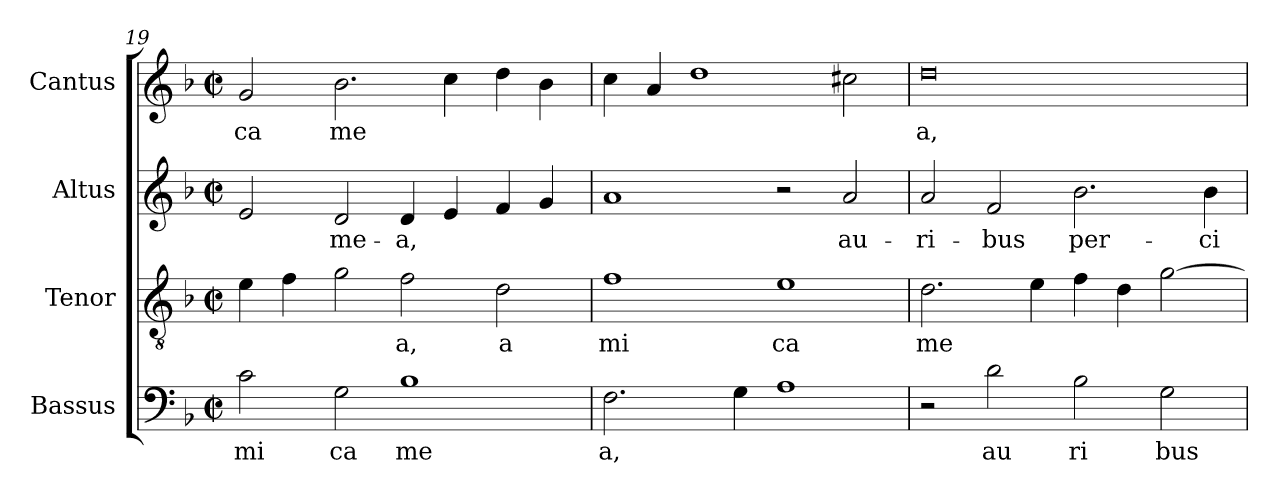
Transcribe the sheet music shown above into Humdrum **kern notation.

**kern	**text	**kern	**text	**kern	**text	**kern	**text
*part4	*part4	*part3	*part3	*part2	*part2	*part1	*part1
*staff4	*staff4	*staff3	*staff3	*staff2	*staff2	*staff1	*staff1
*I"Bassus	*	*I"Tenor	*	*I"Altus	*	*I"Cantus	*
!!LO:LB:g=z
*clefF4	*	*clefGv2	*	*clefG2	*	*clefG2	*
*k[b-]	*	*k[b-]	*	*k[b-]	*	*k[b-]	*
*F:	*	*F:	*	*F:	*	*F:	*
*M2/2	*	*M2/2	*	*M2/2	*	*M2/2	*
*met(c|)	*	*met(c|)	*	*met(c|)	*	*met(c|)	*
=19	=19	=19	=19	=19	=19	=19	=19
!	!LO:LY:b:cj	!	!	!	!	!	!LO:LY:b:cj
*	*	*^	*	*	*	*	*
2c\	mi	4e\	4ryy	.	2e/	.	2g/	-ca
.	.	4f\	32ryy	.	.	.	.	.
.	.	.	1ryy	.	.	.	.	.
!	!LO:LY:b:cj	!	!	!	!	!LO:LY:b:cj	!	!LO:LY:b
2G\	ca	2g\	.	.	2d/	me-	2.b-\	me
!	!LO:LY:b:cj	!	!	!LO:LY:b:cj	!	!LO:LY:b:cj	!	!
1B-	me	2f\	.	a,	4d/	-a,	.	.
.	.	.	.	.	4e/	.	4cc\	.
.	.	.	2ryy	.	.	.	.	.
!	!	!	!	!LO:LY:b:cj	!	!	!	!
.	.	2d\	.	a	4f/	.	4dd\	.
.	.	.	.	.	4g/	.	4b-\	.
.	.	.	8..ryy	.	.	.	.	.
=20	=20	=20	=20	=20	=20	=20	=20	=20
!	!LO:LY:b:cj	!	!	!LO:LY:b:cj	!	!	!	!
*	*	*v	*v	*	*	*	*	*
2.F\	a,	1f	mi	1a	.	4cc\	.
.	.	.	.	.	.	4a/	.
.	.	.	.	.	.	1dd	.
4G\	.	.	.	.	.	.	.
!	!	!	!LO:LY:b:cj	!	!	!	!
1A	.	1e	ca	2r	.	.	.
!	!	!	!	!	!LO:LY:b:cj	!	!
.	.	.	.	2a/	au-	2cc#\	.
=21	=21	=21	=21	=21	=21	=21	=21
!	!	!	!LO:LY:b	!	!LO:LY:b:cj	!	!LO:LY:b:cj
2r	.	2.d\	me	2a/	-ri-	0dd	a,
!	!LO:LY:b:cj	!	!	!	!LO:LY:b:cj	!	!
2d\	au	.	.	2f/	-bus	.	.
.	.	4e\	.	.	.	.	.
!	!LO:LY:b:cj	!	!	!	!LO:LY:b:cj	!	!
2B-\	ri	4f\	.	2.b-\	per-	.	.
.	.	4d\	.	.	.	.	.
!	!LO:LY:b:cj	!	!	!	!	!	!
2G\	bus	[>2g\	.	.	.	.	.
!	!	!	!	!	!LO:LY:b:cj	!	!
.	.	.	.	4b-\	-ci-	.	.
=	=	=	=	=	=	=	=
*-	*-	*-	*-	*-	*-	*-	*-
